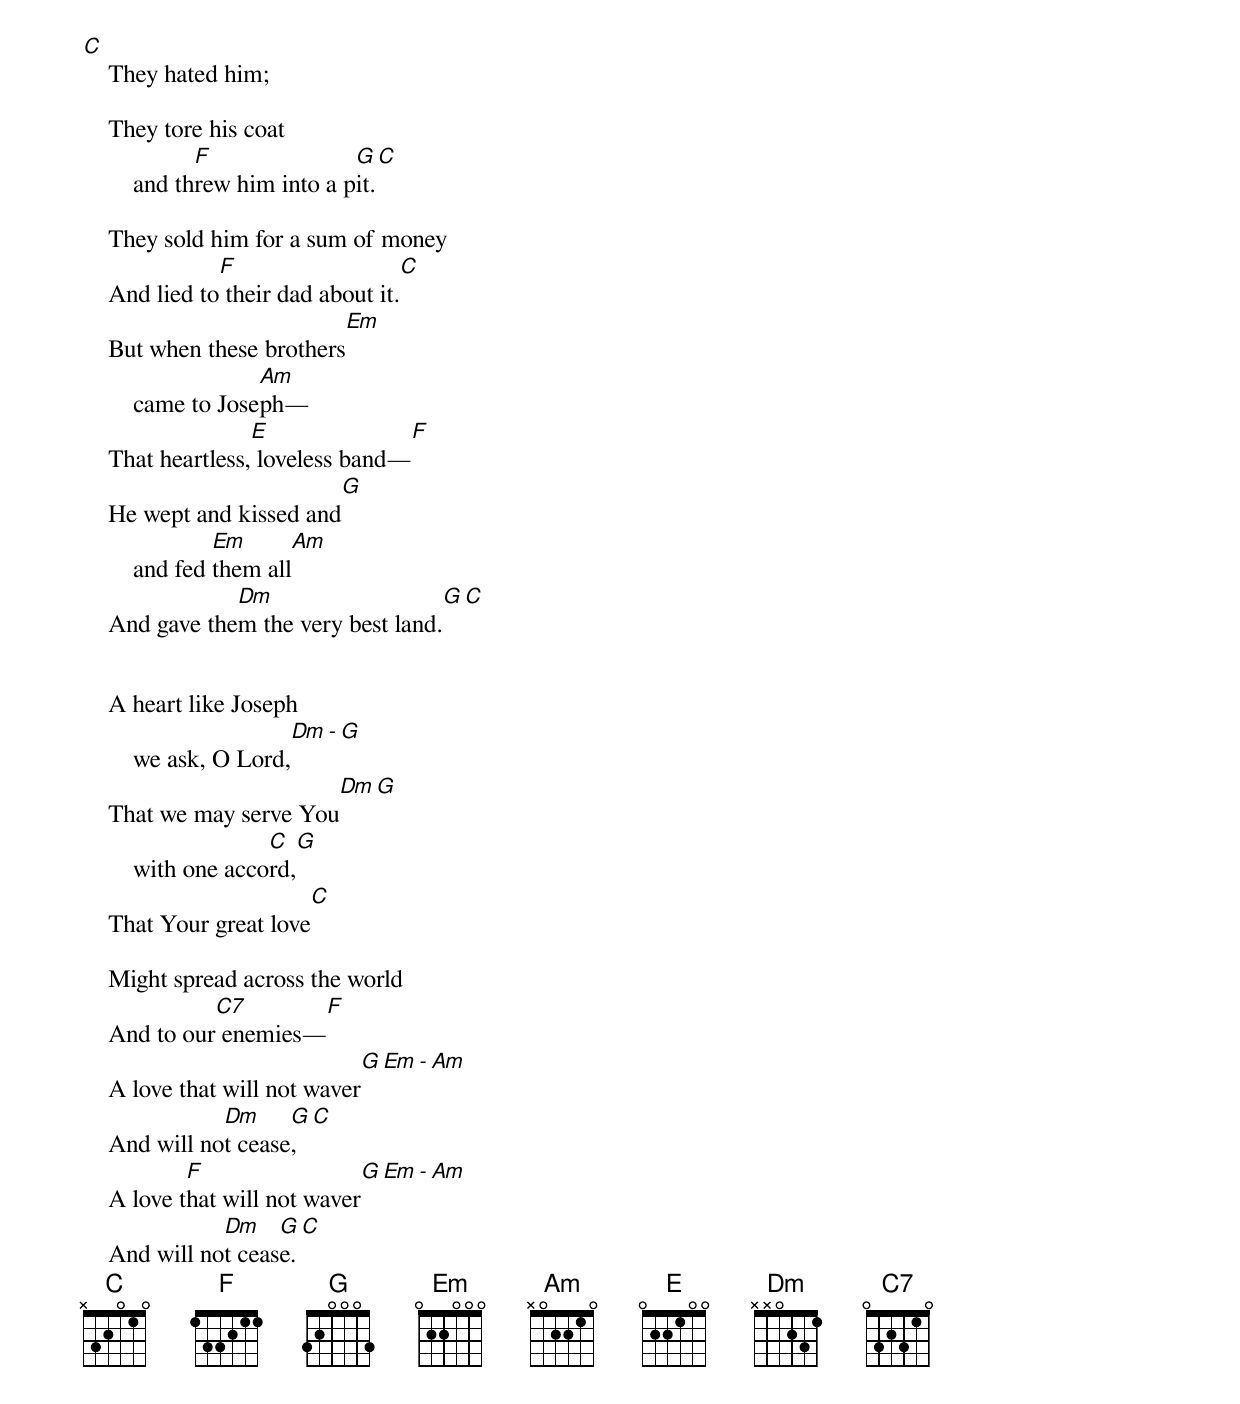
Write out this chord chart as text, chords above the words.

C
    They hated him;

    They tore his coat
              F               G          C
        and threw him into a pit.

    They sold him for a sum of money
               F                                         C
    And lied to their dad about it.
                                       Em
    But when these brothers
                    Am
        came to Joseph—
                   E                                  F
    That heartless, loveless band—
                                 G
    He wept and kissed and
                Em             Am
        and fed them all
                Dm                       G                C
    And gave them the very best land.


    A heart like Joseph
                             Dm - G
        we ask, O Lord,
                                   Dm     G
    That we may serve You
                     C          G
        with one accord,
                                        C
    That Your great love

    Might spread across the world
              C7                 F
    And to our enemies—
                               G            Em  -   Am
    A love that will not waver
               Dm     G   C
    And will not cease,
            F                 G            Em  -  Am
    A love that will not waver
               Dm    G    C
    And will not cease.
